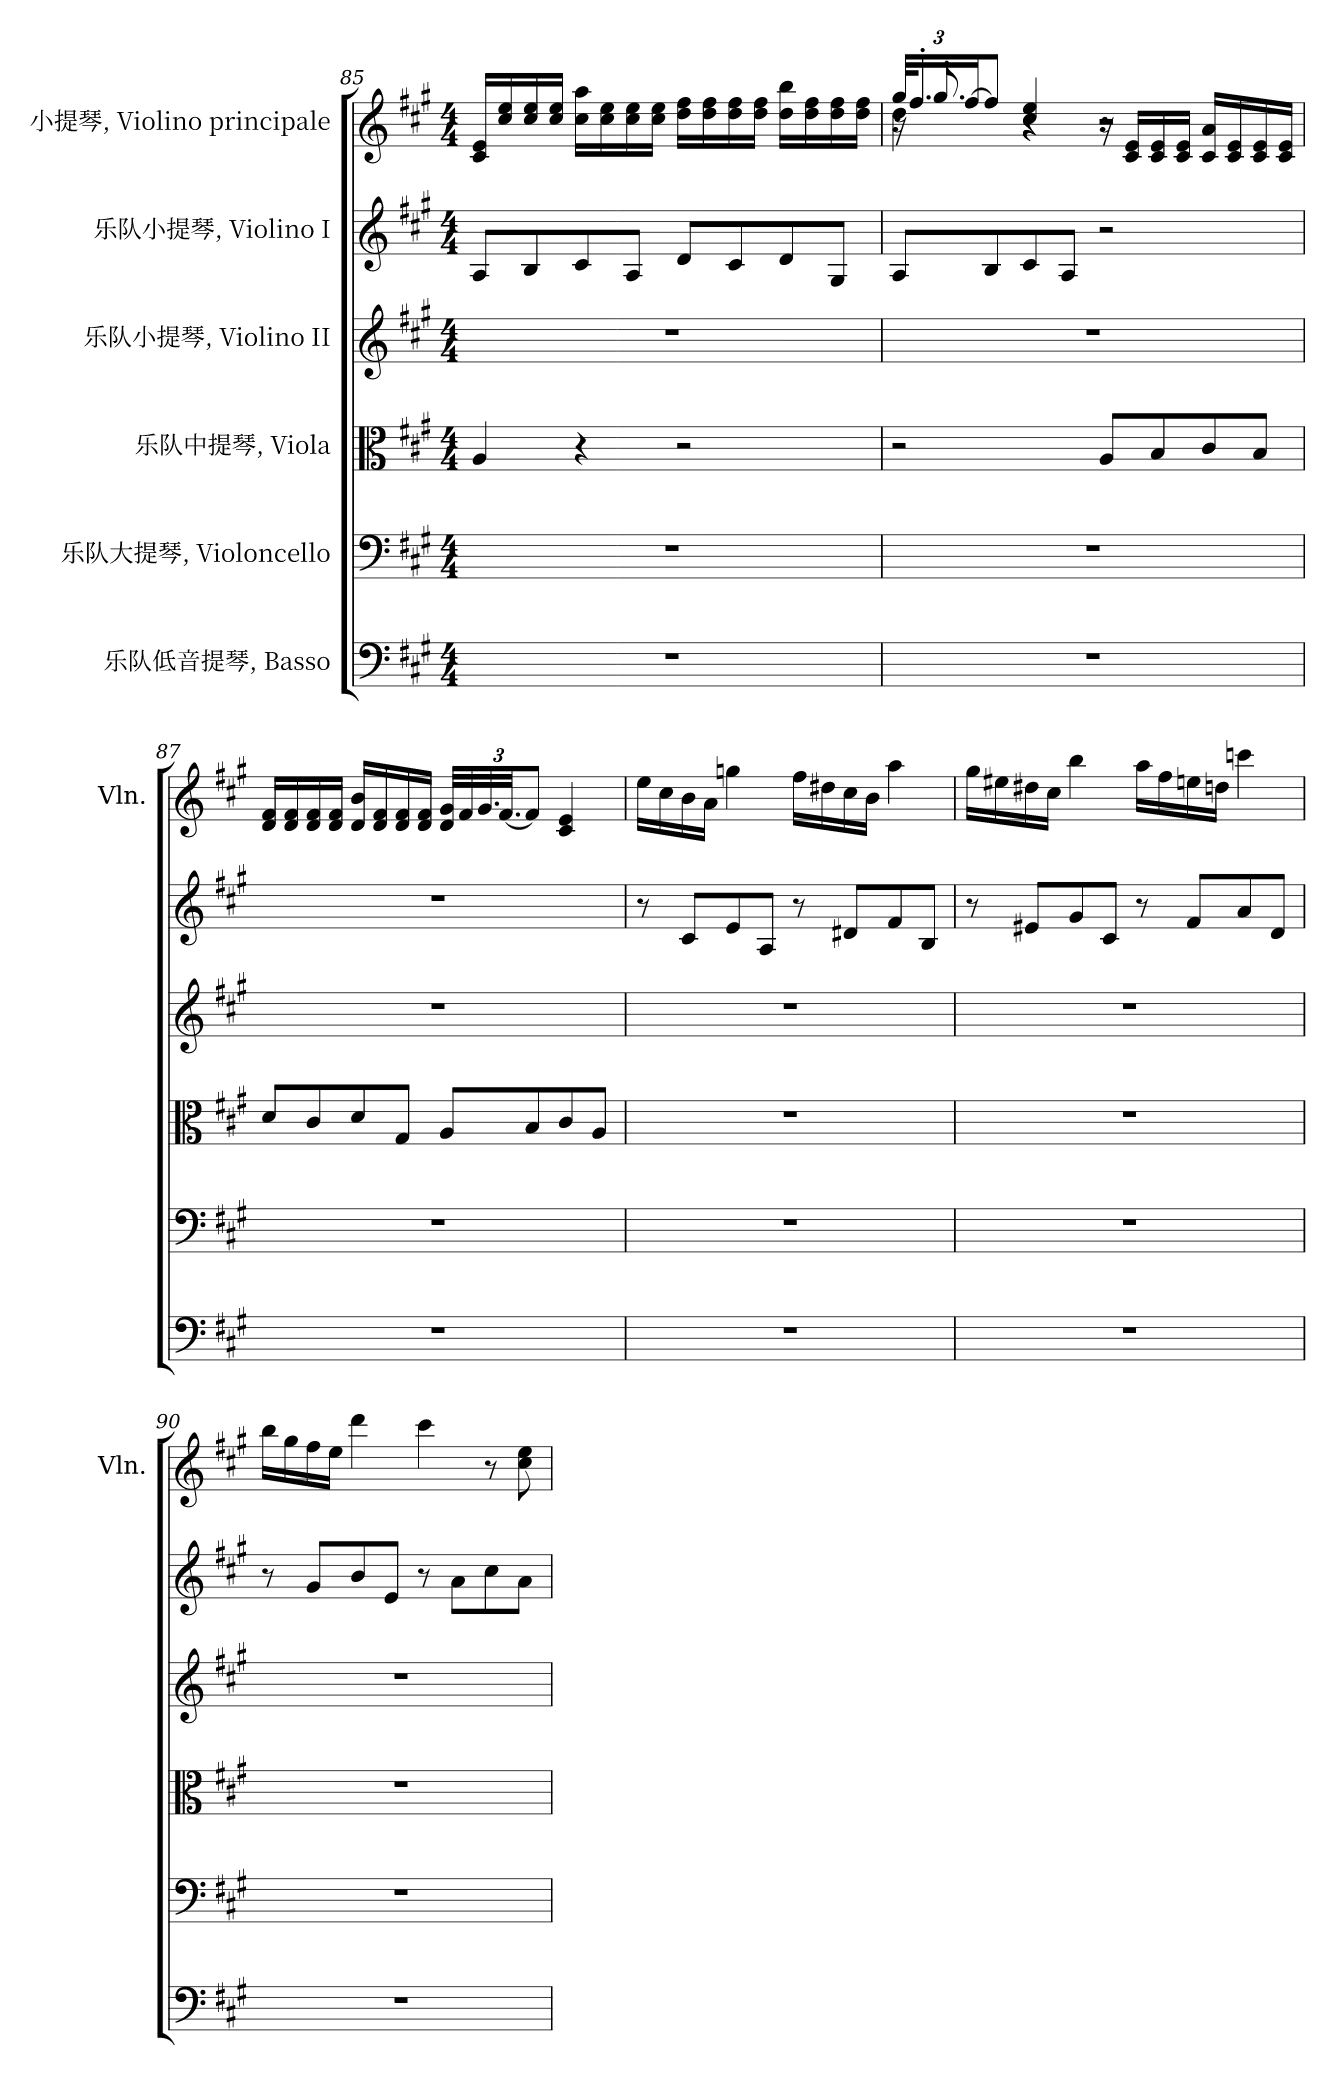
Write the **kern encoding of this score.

**kern	**kern	**kern	**kern	**kern	**kern
*part6	*part5	*part4	*part3	*part2	*part1
*staff6	*staff5	*staff4	*staff3	*staff2	*staff1
*I"乐队低音提琴, Basso	*I"乐队大提琴, Violoncello	*I"乐队中提琴, Viola	*I"乐队小提琴, Violino II	*I"乐队小提琴, Violino I	*I"小提琴, Violino principale
*	*	*	*	*	*I'Vln.
!!LO:LB:g=z
*clefF4	*clefF4	*clefC3	*clefG2	*clefG2	*clefG2
*ITrd7c12	*	*	*	*	*
*k[f#c#g#]	*k[f#c#g#]	*k[f#c#g#]	*k[f#c#g#]	*k[f#c#g#]	*k[f#c#g#]
*M4/4	*M4/4	*M4/4	*M4/4	*M4/4	*M4/4
=85	=85	=85	=85	=85	=85
1r	1r	4A/	1r	8A/L	16c#/ 16e/LL
.	.	.	.	.	16cc#/ 16ee/
.	.	.	.	8B/	16cc#/ 16ee/
.	.	.	.	.	16cc#/ 16ee/JJ
.	.	4r	.	8c#/	16cc#\ 16aa\LL
.	.	.	.	.	16cc#\ 16ee\
.	.	.	.	8A/J	16cc#\ 16ee\
.	.	.	.	.	16cc#\ 16ee\JJ
.	.	2r	.	8d/L	16dd\ 16ff#\LL
.	.	.	.	.	16dd\ 16ff#\
.	.	.	.	8c#/	16dd\ 16ff#\
.	.	.	.	.	16dd\ 16ff#\JJ
.	.	.	.	8d/	16dd\ 16bb\LL
.	.	.	.	.	16dd\ 16ff#\
.	.	.	.	8G#/J	16dd\ 16ff#\
.	.	.	.	.	16dd\ 16ff#\JJ
=86	=86	=86	=86	=86	=86
*	*	*	*	*	*^
*	*	*	*	*	*	*^
*	*	*	*	*	*	*	*Xbrackettup
1r	1r	2r	1r	8A/L	16r	4dd\	48gg#/KLL
.	.	.	.	.	.	.	24.ff#'/
.	.	.	.	.	8.gg#'/	.	.
.	.	.	.	.	.	.	[24ff#/J
.	.	.	.	8B/	.	.	8ff#/J]
.	.	.	.	8c#/	4r	4r	4cc#/ 4ee/
.	.	.	.	8A/J	.	.	.
.	.	8A/L	.	2r	2r	2r	16r
.	.	.	.	.	.	.	16c#/ 16e/LL
.	.	8B/	.	.	.	.	16c#/ 16e/
.	.	.	.	.	.	.	16c#/ 16e/JJ
.	.	8c#/	.	.	.	.	16c#/ 16a/LL
.	.	.	.	.	.	.	16c#/ 16e/
.	.	8B/J	.	.	.	.	16c#/ 16e/
.	.	.	.	.	.	.	16c#/ 16e/JJ
*	*	*	*	*	*v	*v	*v
!!LO:PB:g=z
=87	=87	=87	=87	=87	=87
1r	1r	8d/L	1r	1r	16d/ 16f#/LL
.	.	.	.	.	16d/ 16f#/
.	.	8c#/	.	.	16d/ 16f#/
.	.	.	.	.	16d/ 16f#/JJ
.	.	8d/	.	.	16d/ 16b/LL
.	.	.	.	.	16d/ 16f#/
.	.	8G#/J	.	.	16d/ 16f#/
.	.	.	.	.	16d/ 16f#/JJ
.	.	8A/L	.	.	32d/ 32g#/LLL
.	.	.	.	.	32f#/
.	.	.	.	.	48.g#/
.	.	.	.	.	[48.f#/JJ
.	.	8B/	.	.	8f#/J]
.	.	8c#/	.	.	4c#/ 4e/
.	.	8A/J	.	.	.
=88	=88	=88	=88	=88	=88
1r	1r	1r	1r	8r	16ee\LL
.	.	.	.	.	16cc#\
.	.	.	.	8c#/L	16b\
.	.	.	.	.	16a\JJ
.	.	.	.	8e/	4ggn\
.	.	.	.	8A/J	.
.	.	.	.	8r	16ff#\LL
.	.	.	.	.	16dd#X\
.	.	.	.	8d#X/L	16cc#\
.	.	.	.	.	16b\JJ
.	.	.	.	8f#/	4aa\
.	.	.	.	8B/J	.
!!LO:LB:g=z
=89	=89	=89	=89	=89	=89
1r	1r	1r	1r	8r	16gg#\LL
.	.	.	.	.	16ee#X\
.	.	.	.	8e#X/L	16dd#X\
.	.	.	.	.	16cc#\JJ
.	.	.	.	8g#/	4bb\
.	.	.	.	8c#/J	.
.	.	.	.	8r	16aa\LL
.	.	.	.	.	16ff#\
.	.	.	.	8f#/L	16een\
.	.	.	.	.	16ddn\JJ
.	.	.	.	8a/	4cccn\
.	.	.	.	8d/J	.
=90	=90	=90	=90	=90	=90
1r	1r	1r	1r	8r	16bb\LL
.	.	.	.	.	16gg#\
.	.	.	.	8g#/L	16ff#\
.	.	.	.	.	16ee\JJ
.	.	.	.	8b/	4ddd\
.	.	.	.	8e/J	.
.	.	.	.	8r	4ccc#\
.	.	.	.	8a\L	.
.	.	.	.	8cc#\	8r
.	.	.	.	8a\J	8cc#\ 8ee\
=	=	=	=	=	=
*-	*-	*-	*-	*-	*-
